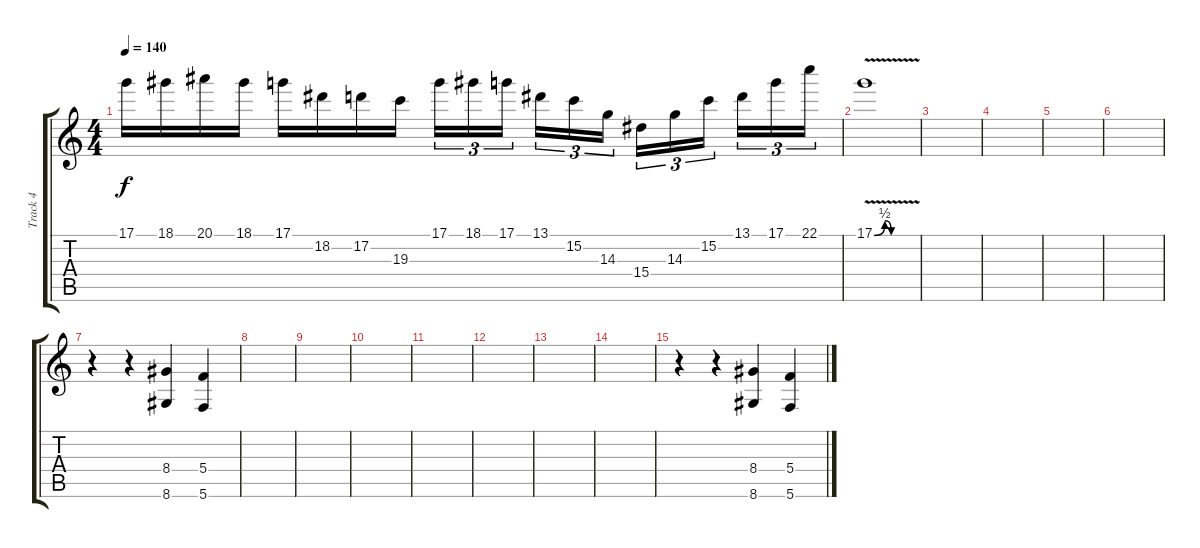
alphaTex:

\track ("Track 4" "Track 4") {instrument distortionguitar}
\staff {score tabs}
\tuning (D4 A3 F3 C3 G2 C2) {hide}
\ts (4 4)
\tempo 140
\clef g2
\ks c
17.1.16{dy f} 18.1.16 20.1.16 18.1.16 17.1.16 18.2.16 17.2.16 19.3.16 17.1.16{tu (3 2)} 18.1.16{tu (3 2)} 17.1.16{tu (3 2)} 13.1.16{tu (3 2)} 15.2.16{tu (3 2)} 14.3.16{tu (3 2)} 15.4.16{tu (3 2)} 14.3.16{tu (3 2)} 15.2.16{tu (3 2)} 13.1.16{tu (3 2)} 17.1.16{tu (3 2)} 22.1.16{tu (3 2)} |
17.1{be (custom 0 0 15 2 24 0 60 0) v}.1 |
|
|
|
|
r.4 r.4 (8.4 8.6).4 (5.4 5.6).4 |
|
|
|
|
|
|
|
r.4 r.4 (8.4 8.6).4 (5.4 5.6).4
